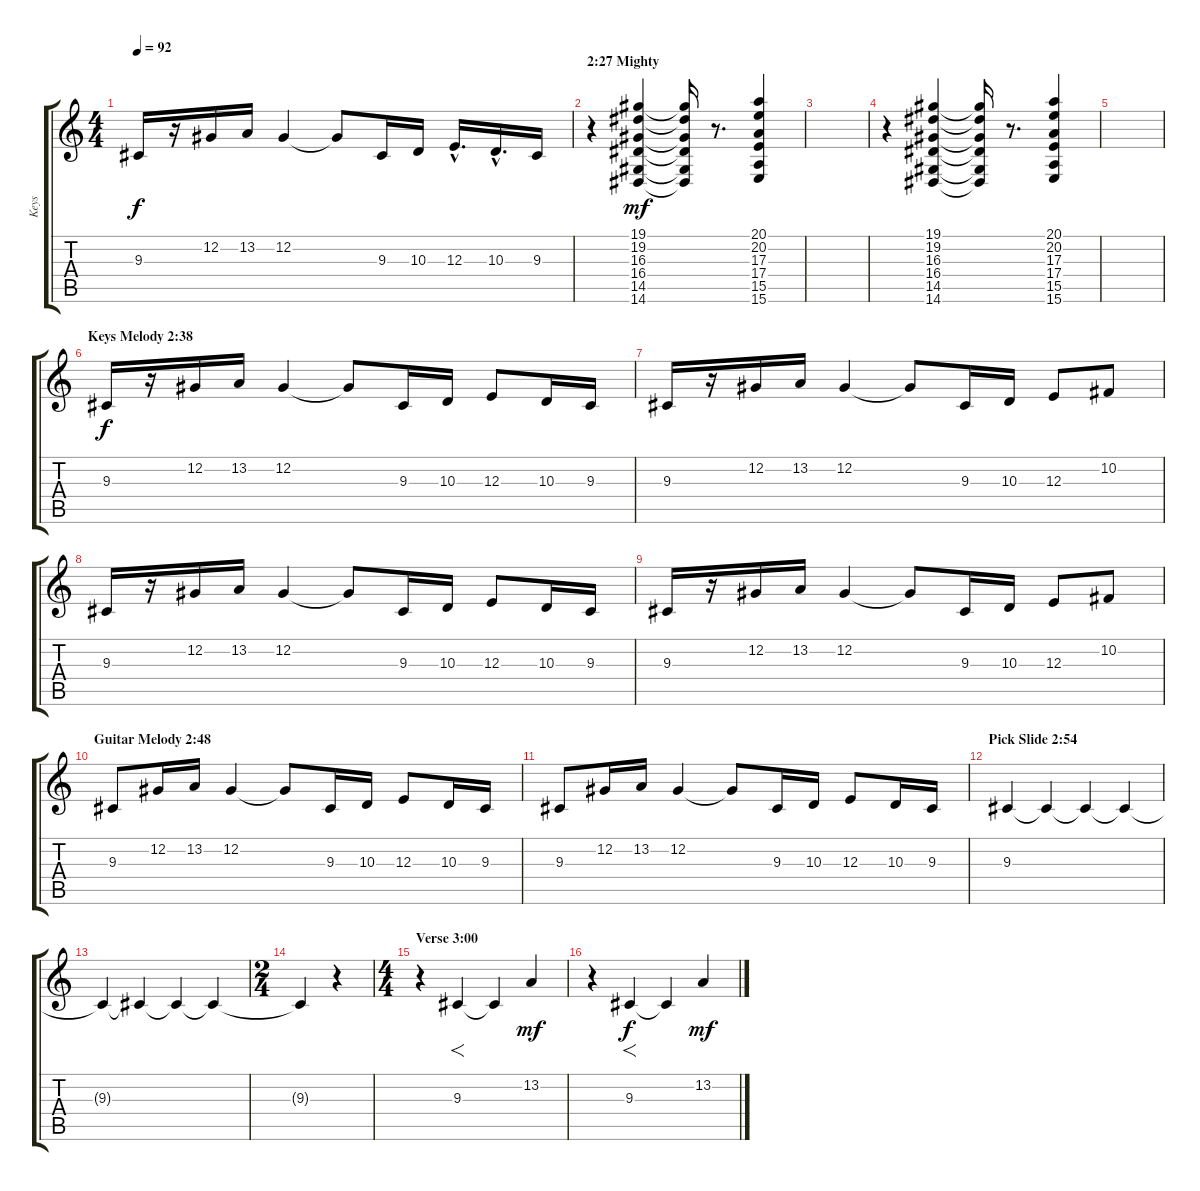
\track ("Keys" "Keys") {instrument choiraahs}
\staff {score tabs}
\tuning (Db4 Ab3 E3 B2 Gb2 Db2) {hide}
\ts (4 4)
\tempo 92
\clef g2
\ks c
9.3.16{dy f} r.16 12.2.16 13.2.16 12.2.4 12.2{t}.8 9.3.16 10.3.16 12.3{hac}.16{d} 10.3{hac}.16{d} 9.3.16 |
\section ("" "2:27 Mighty")
r.4 (19.1 19.2 16.3 16.4 14.5 14.6).4{dy mf} (19.1{t} 19.2{t} 16.3{t} 16.4{t} 14.5{t} 14.6{t}).16 r.8{d} (20.1 20.2 17.3 17.4 15.5 15.6).4 |
|
r.4 (19.1 19.2 16.3 16.4 14.5 14.6).4 (19.1{t} 19.2{t} 16.3{t} 16.4{t} 14.5{t} 14.6{t}).16 r.8{d} (20.1 20.2 17.3 17.4 15.5 15.6).4 |
|
\section ("" "Keys Melody 2:38 ")
9.3.16{dy f} r.16 12.2.16 13.2.16 12.2.4 12.2{t}.8 9.3.16 10.3.16 12.3.8 10.3.16 9.3.16 |
9.3.16 r.16 12.2.16 13.2.16 12.2.4 12.2{t}.8 9.3.16 10.3.16 12.3.8 10.2.8 |
9.3.16 r.16 12.2.16 13.2.16 12.2.4 12.2{t}.8 9.3.16 10.3.16 12.3.8 10.3.16 9.3.16 |
9.3.16 r.16 12.2.16 13.2.16 12.2.4 12.2{t}.8 9.3.16 10.3.16 12.3.8 10.2.8 |
\section ("" "Guitar Melody 2:48")
9.3.8 12.2.16 13.2.16 12.2.4 12.2{t}.8 9.3.16 10.3.16 12.3.8 10.3.16 9.3.16 |
9.3.8 12.2.16 13.2.16 12.2.4 12.2{t}.8 9.3.16 10.3.16 12.3.8 10.3.16 9.3.16 |
\section ("" "Pick Slide 2:54")
9.3.4 9.3{t}.4 9.3{t}.4 9.3{t}.4 |
9.3{t}.4 9.3{t}.4 9.3{t}.4 9.3{t}.4 |
\ts (2 4)
9.3{t}.4 r.4 |
\ts (4 4)
\section ("" "Verse 3:00")
r.4 9.3.4{f} 9.3{t}.4 13.2.4{dy mf} |
r.4 9.3.4{f dy f} 9.3{t}.4 13.2.4{dy mf}
